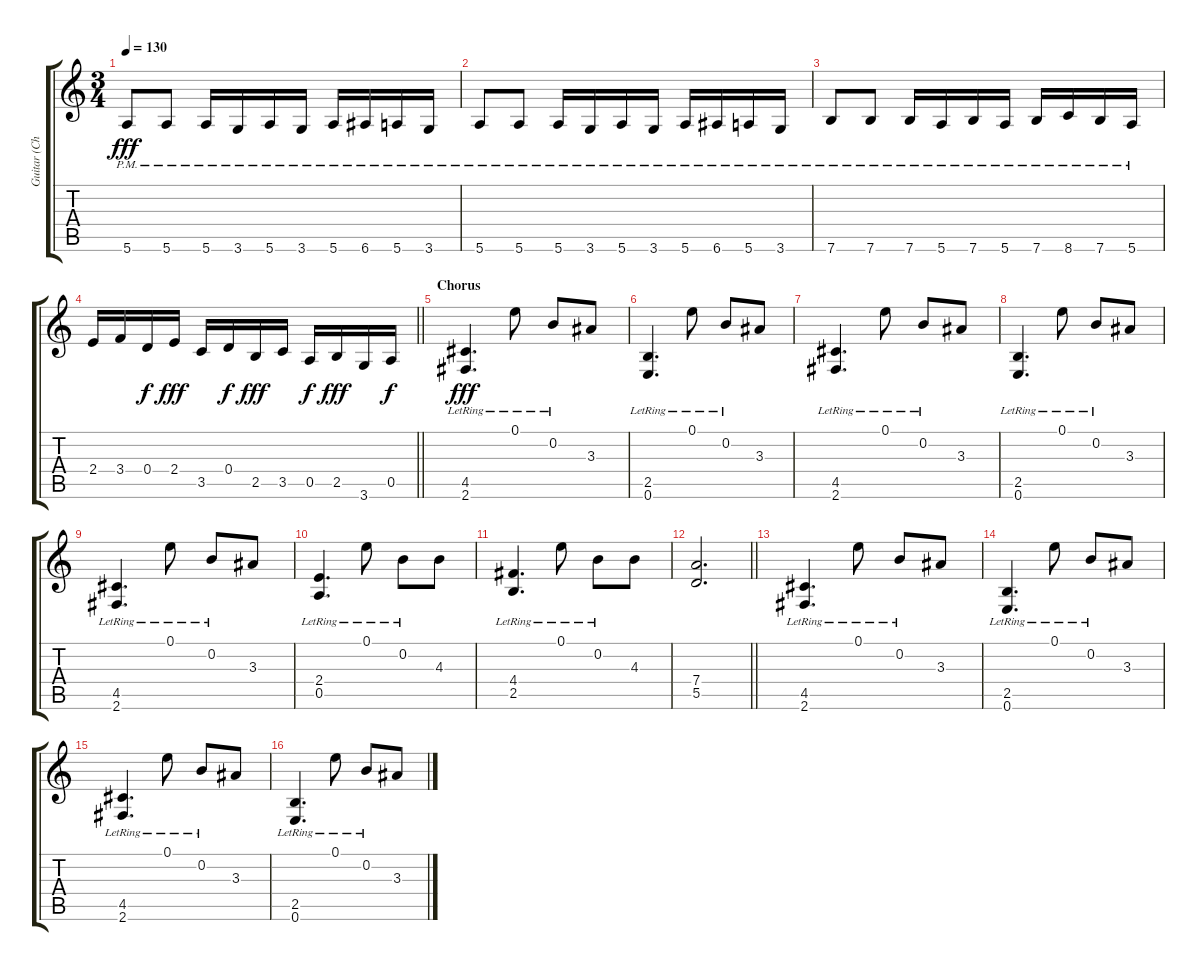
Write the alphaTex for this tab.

\track ("Guitar (Chris)" "Guitar (Ch") {instrument distortionguitar}
\staff {score tabs}
\tuning (E4 B3 G3 D3 A2 E2) {hide}
\ts (3 4)
\tempo 130
\clef g2
\ks c
5.6{pm}.8{dy fff} 5.6{pm}.8 5.6{pm}.16 3.6{pm}.16 5.6{pm}.16 3.6{pm}.16 5.6{pm}.16 6.6{pm}.16 5.6{pm}.16 3.6{pm}.16 |
5.6{pm}.8 5.6{pm}.8 5.6{pm}.16 3.6{pm}.16 5.6{pm}.16 3.6{pm}.16 5.6{pm}.16 6.6{pm}.16 5.6{pm}.16 3.6{pm}.16 |
7.6{pm}.8 7.6{pm}.8 7.6{pm}.16 5.6{pm}.16 7.6{pm}.16 5.6{pm}.16 7.6{pm}.16 8.6{pm}.16 7.6{pm}.16 5.6{pm}.16 |
\barLineRight lightlight
2.4.16 3.4.16 0.4.16{dy f} 2.4.16{dy fff} 3.5.16 0.4.16{dy f} 2.5.16{dy fff} 3.5.16 0.5.16{dy f} 2.5.16{dy fff} 3.6.16 0.5.16{dy f} |
\section ("" "Chorus")
(4.5{lr} 2.6{lr}).4{d dy fff} 0.1{lr}.8 0.2{lr}.8 3.3.8 |
(2.5{lr} 0.6{lr}).4{d} 0.1{lr}.8 0.2{lr}.8 3.3.8 |
(4.5{lr} 2.6{lr}).4{d} 0.1{lr}.8 0.2{lr}.8 3.3.8 |
(2.5{lr} 0.6{lr}).4{d} 0.1{lr}.8 0.2{lr}.8 3.3.8 |
(4.5{lr} 2.6{lr}).4{d} 0.1{lr}.8 0.2{lr}.8 3.3.8 |
(2.4{lr} 0.5{lr}).4{d} 0.1{lr}.8 0.2{lr}.8 4.3.8 |
(4.4{lr} 2.5{lr}).4{d} 0.1{lr}.8 0.2{lr}.8 4.3.8 |
\barLineRight lightlight
(7.4 5.5).2{d} |
(4.5{lr} 2.6{lr}).4{d} 0.1{lr}.8 0.2{lr}.8 3.3.8 |
(2.5{lr} 0.6{lr}).4{d} 0.1{lr}.8 0.2{lr}.8 3.3.8 |
(4.5{lr} 2.6{lr}).4{d} 0.1{lr}.8 0.2{lr}.8 3.3.8 |
(2.5{lr} 0.6{lr}).4{d} 0.1{lr}.8 0.2{lr}.8 3.3.8
